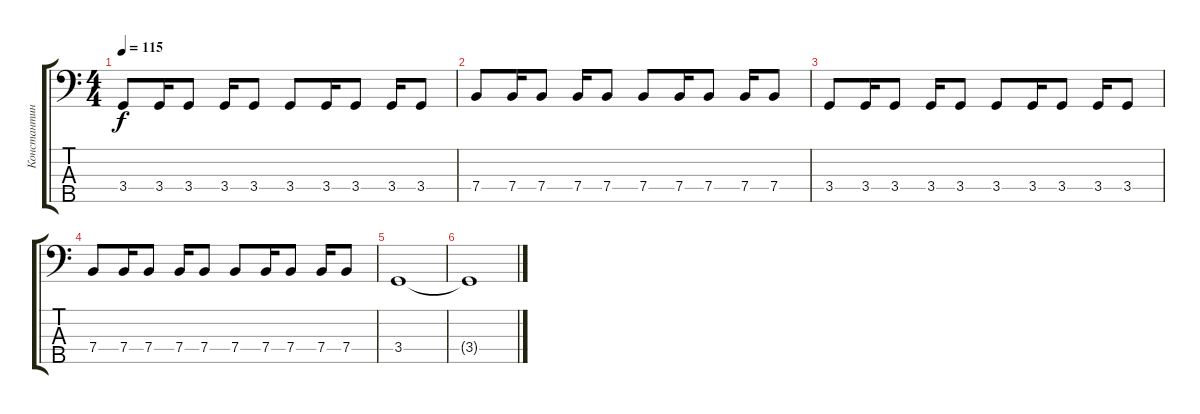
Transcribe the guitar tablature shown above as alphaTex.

\track ("Константин Бекрев" "Константин") {instrument electricbasspick}
\staff {score tabs}
\tuning (G2 D2 A1 E1 B0) {hide}
\ts (4 4)
\tempo 115
\clef f4
\ks c
3.4.8{dy f} 3.4.16 3.4.8 3.4.16 3.4.8 3.4.8 3.4.16 3.4.8 3.4.16 3.4.8 |
7.4.8 7.4.16 7.4.8 7.4.16 7.4.8 7.4.8 7.4.16 7.4.8 7.4.16 7.4.8 |
3.4.8 3.4.16 3.4.8 3.4.16 3.4.8 3.4.8 3.4.16 3.4.8 3.4.16 3.4.8 |
7.4.8 7.4.16 7.4.8 7.4.16 7.4.8 7.4.8 7.4.16 7.4.8 7.4.16 7.4.8 |
3.4.1 |
3.4{t}.1
